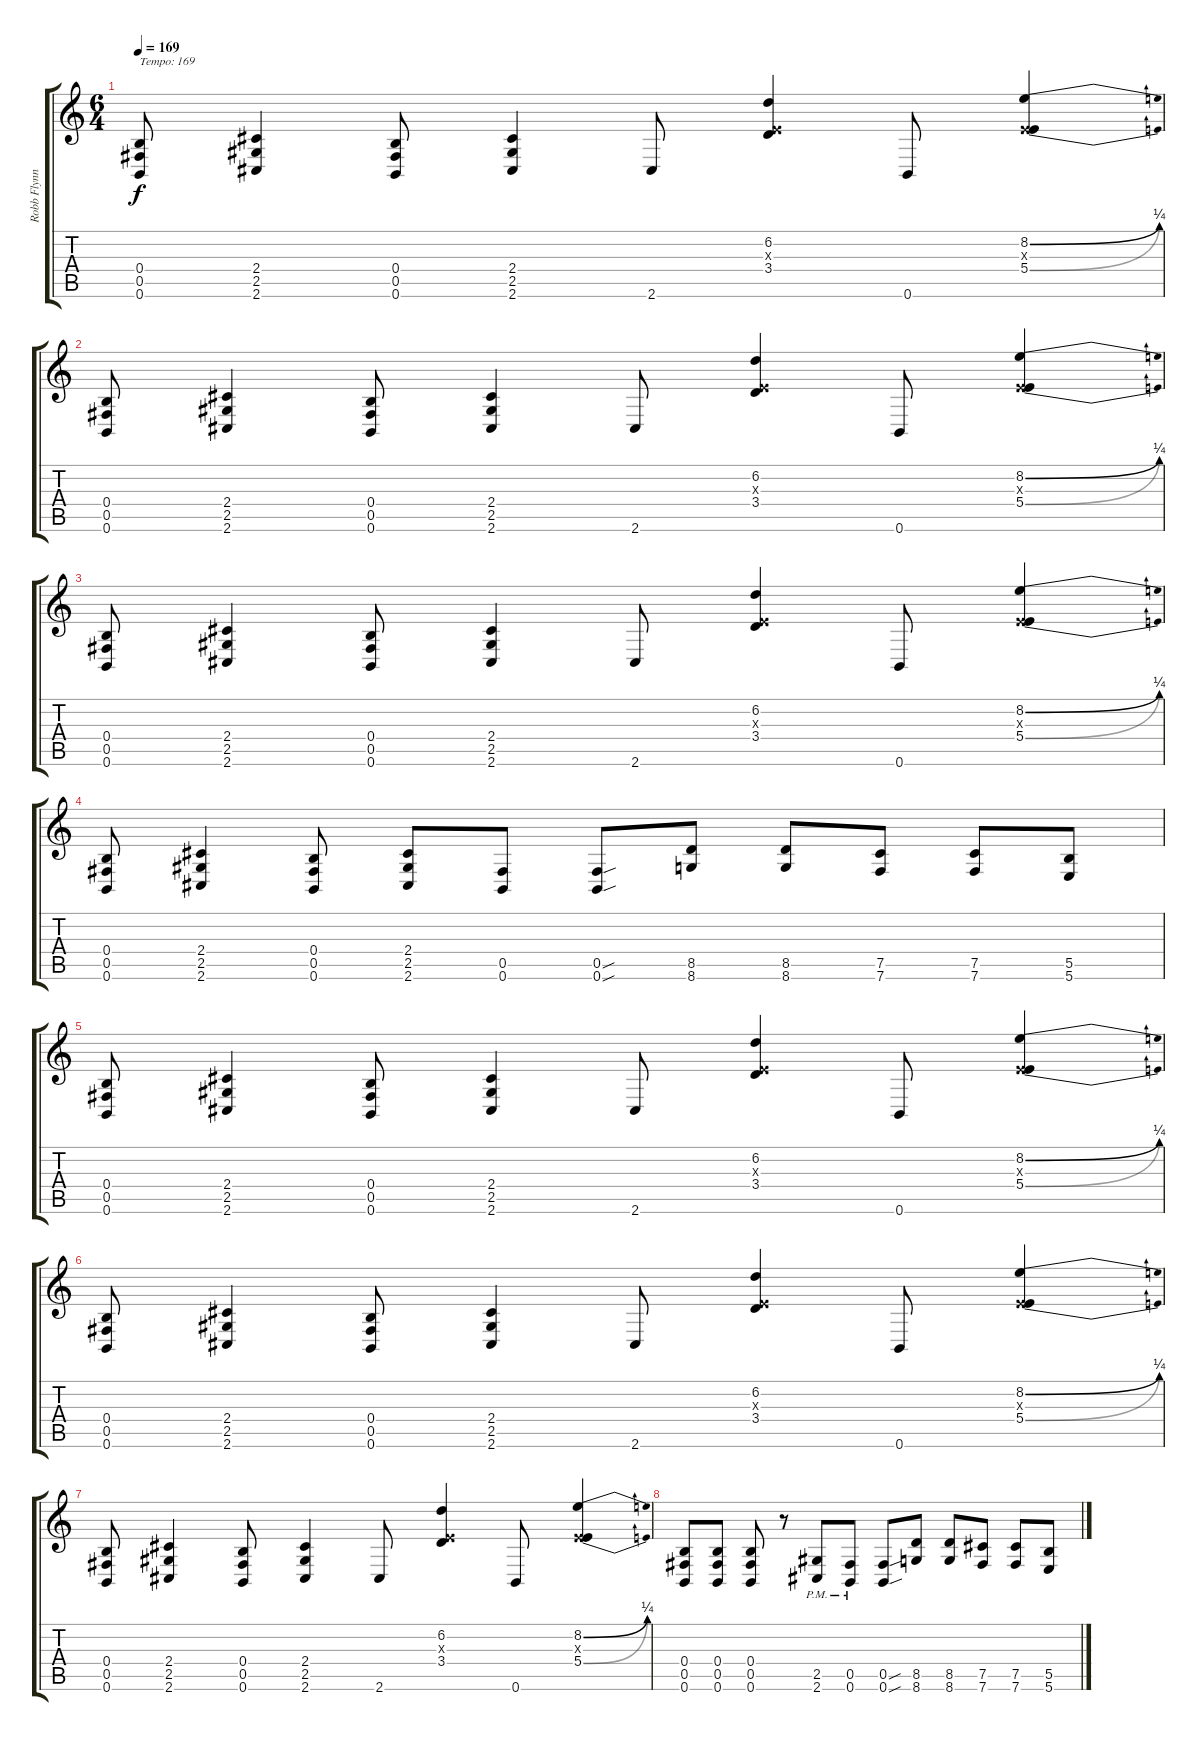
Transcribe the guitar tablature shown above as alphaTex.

\track ("Robb Flynn" "Robb Flynn") {instrument distortionguitar}
\staff {score tabs}
\tuning (Db4 Ab3 E3 B2 Gb2 B1) {hide}
\ts (6 4)
\tempo 169
\clef g2
\ks c
(0.4 0.5 0.6).8{txt "Tempo: 169" dy f volume 13 instrument distortionguitar} (2.4 2.5 2.6).4 (0.4 0.5 0.6).8 (2.4 2.5 2.6).4 2.6.8 (6.2 0.3{x} 3.4).4 0.6.8 (8.2{be (bend 0 0 60 1)} 0.3{x} 5.4{be (bend 0 0 60 1)}).4 |
(0.4 0.5 0.6).8 (2.4 2.5 2.6).4 (0.4 0.5 0.6).8 (2.4 2.5 2.6).4 2.6.8 (6.2 0.3{x} 3.4).4 0.6.8 (8.2{be (bend 0 0 60 1)} 0.3{x} 5.4{be (bend 0 0 60 1)}).4 |
(0.4 0.5 0.6).8 (2.4 2.5 2.6).4 (0.4 0.5 0.6).8 (2.4 2.5 2.6).4 2.6.8 (6.2 0.3{x} 3.4).4 0.6.8 (8.2{be (bend 0 0 60 1)} 0.3{x} 5.4{be (bend 0 0 60 1)}).4 |
(0.4 0.5 0.6).8 (2.4 2.5 2.6).4 (0.4 0.5 0.6).8 (2.4 2.5 2.6).8 (0.5 0.6).8 (0.5{sou} 0.6{sou}).8 (8.5 8.6).8 (8.5 8.6).8 (7.5 7.6).8 (7.5 7.6).8 (5.5 5.6).8 |
(0.4 0.5 0.6).8 (2.4 2.5 2.6).4 (0.4 0.5 0.6).8 (2.4 2.5 2.6).4 2.6.8 (6.2 0.3{x} 3.4).4 0.6.8 (8.2{be (bend 0 0 60 1)} 0.3{x} 5.4{be (bend 0 0 60 1)}).4 |
(0.4 0.5 0.6).8 (2.4 2.5 2.6).4 (0.4 0.5 0.6).8 (2.4 2.5 2.6).4 2.6.8 (6.2 0.3{x} 3.4).4 0.6.8 (8.2{be (bend 0 0 60 1)} 0.3{x} 5.4{be (bend 0 0 60 1)}).4 |
(0.4 0.5 0.6).8 (2.4 2.5 2.6).4 (0.4 0.5 0.6).8 (2.4 2.5 2.6).4 2.6.8 (6.2 0.3{x} 3.4).4 0.6.8 (8.2{be (bend 0 0 60 1)} 0.3{x} 5.4{be (bend 0 0 60 1)}).4 |
(0.4 0.5 0.6).8 (0.4 0.5 0.6).8 (0.4 0.5 0.6).8 r.8 (2.5{pm} 2.6{pm}).8 (0.5{pm} 0.6{pm}).8 (0.5{sou} 0.6{sou}).8 (8.5 8.6).8 (8.5 8.6).8 (7.5 7.6).8 (7.5 7.6).8 (5.5 5.6).8
